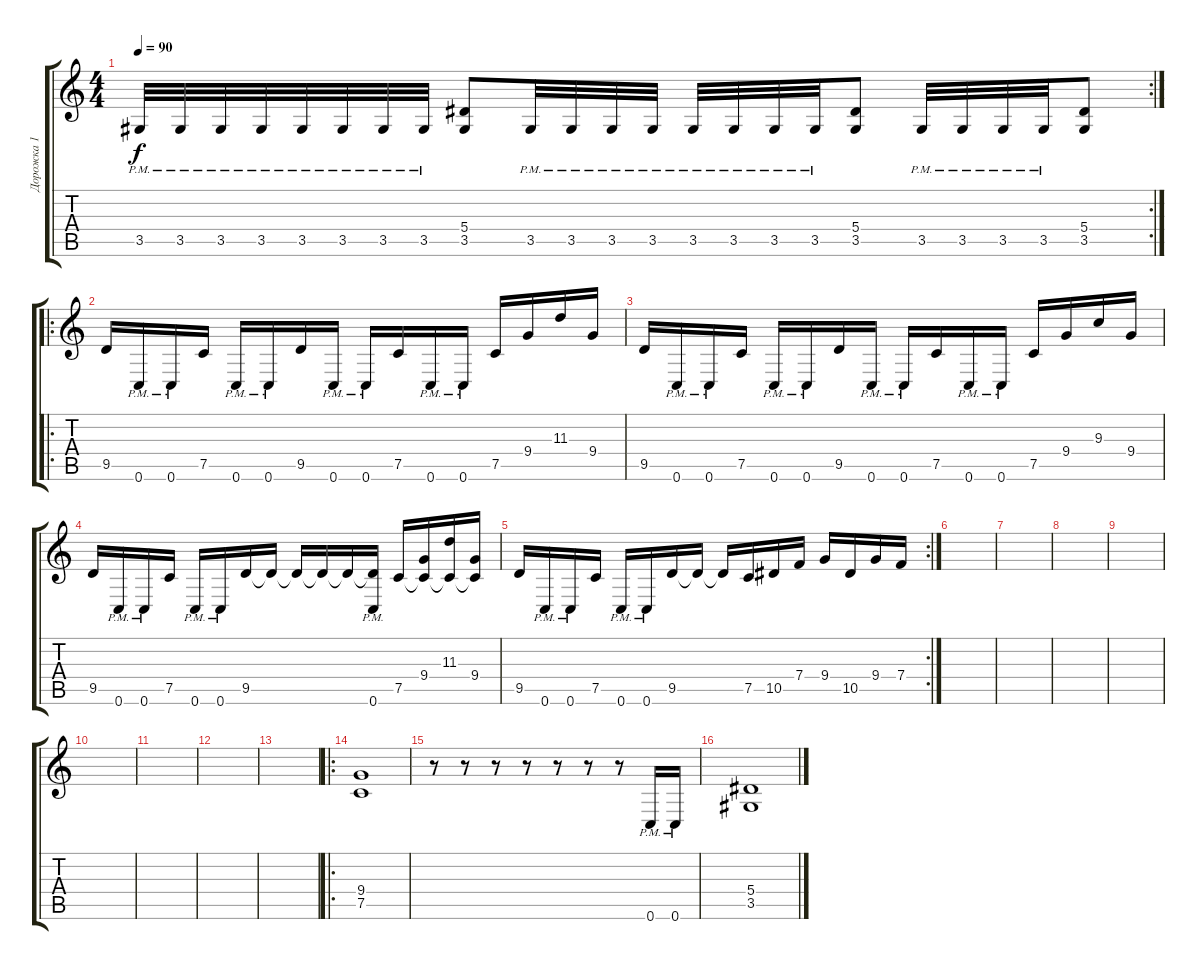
\track ("Дорожка 1" "Дорожка 1") {instrument distortionguitar}
\staff {score tabs}
\tuning (C4 G3 Eb3 Bb2 F2 C2) {hide}
\rc 2
\ts (4 4)
\tempo 90
\clef g2
\ks c
3.5{pm}.32{dy f} 3.5{pm}.32 3.5{pm}.32 3.5{pm}.32 3.5{pm}.32 3.5{pm}.32 3.5{pm}.32 3.5{pm}.32 (5.4 3.5).8 3.5{pm}.32 3.5{pm}.32 3.5{pm}.32 3.5{pm}.32 3.5{pm}.32 3.5{pm}.32 3.5{pm}.32 3.5{pm}.32 (5.4 3.5).8 3.5{pm}.32 3.5{pm}.32 3.5{pm}.32 3.5{pm}.32 (5.4 3.5).8 |
\ro
9.5.16 0.6{pm}.16 0.6{pm}.16 7.5.16 0.6{pm}.16 0.6{pm}.16 9.5.16 0.6{pm}.16 0.6{pm}.16 7.5.16 0.6{pm}.16 0.6{pm}.16 7.5.16 9.4.16 11.3.16 9.4.16 |
9.5.16 0.6{pm}.16 0.6{pm}.16 7.5.16 0.6{pm}.16 0.6{pm}.16 9.5.16 0.6{pm}.16 0.6{pm}.16 7.5.16 0.6{pm}.16 0.6{pm}.16 7.5.16 9.4.16 9.3.16 9.4.16 |
9.5.16 0.6{pm}.16 0.6{pm}.16 7.5.16 0.6{pm}.16 0.6{pm}.16 9.5.16 9.5{t}.16 9.5{t}.16 9.5{t}.16 9.5{t}.16 (9.5{t} 0.6{pm}).16 7.5.16 (9.4 7.5{t}).16 (11.3 7.5{t}).16 (9.4 7.5{t}).16 |
\rc 2
9.5.16 0.6{pm}.16 0.6{pm}.16 7.5.16 0.6{pm}.16 0.6{pm}.16 9.5.16 9.5{t}.16 9.5{t}.16 7.5.16 10.5.16 7.4.16 9.4.16 10.5.16 9.4.16 7.4.16 |
|
|
|
|
|
|
|
|
\ro
(9.4 7.5).1 |
r.8 r.8 r.8 r.8 r.8 r.8 r.8 0.6{pm}.16 0.6{pm}.16 |
(5.4 3.5).1
